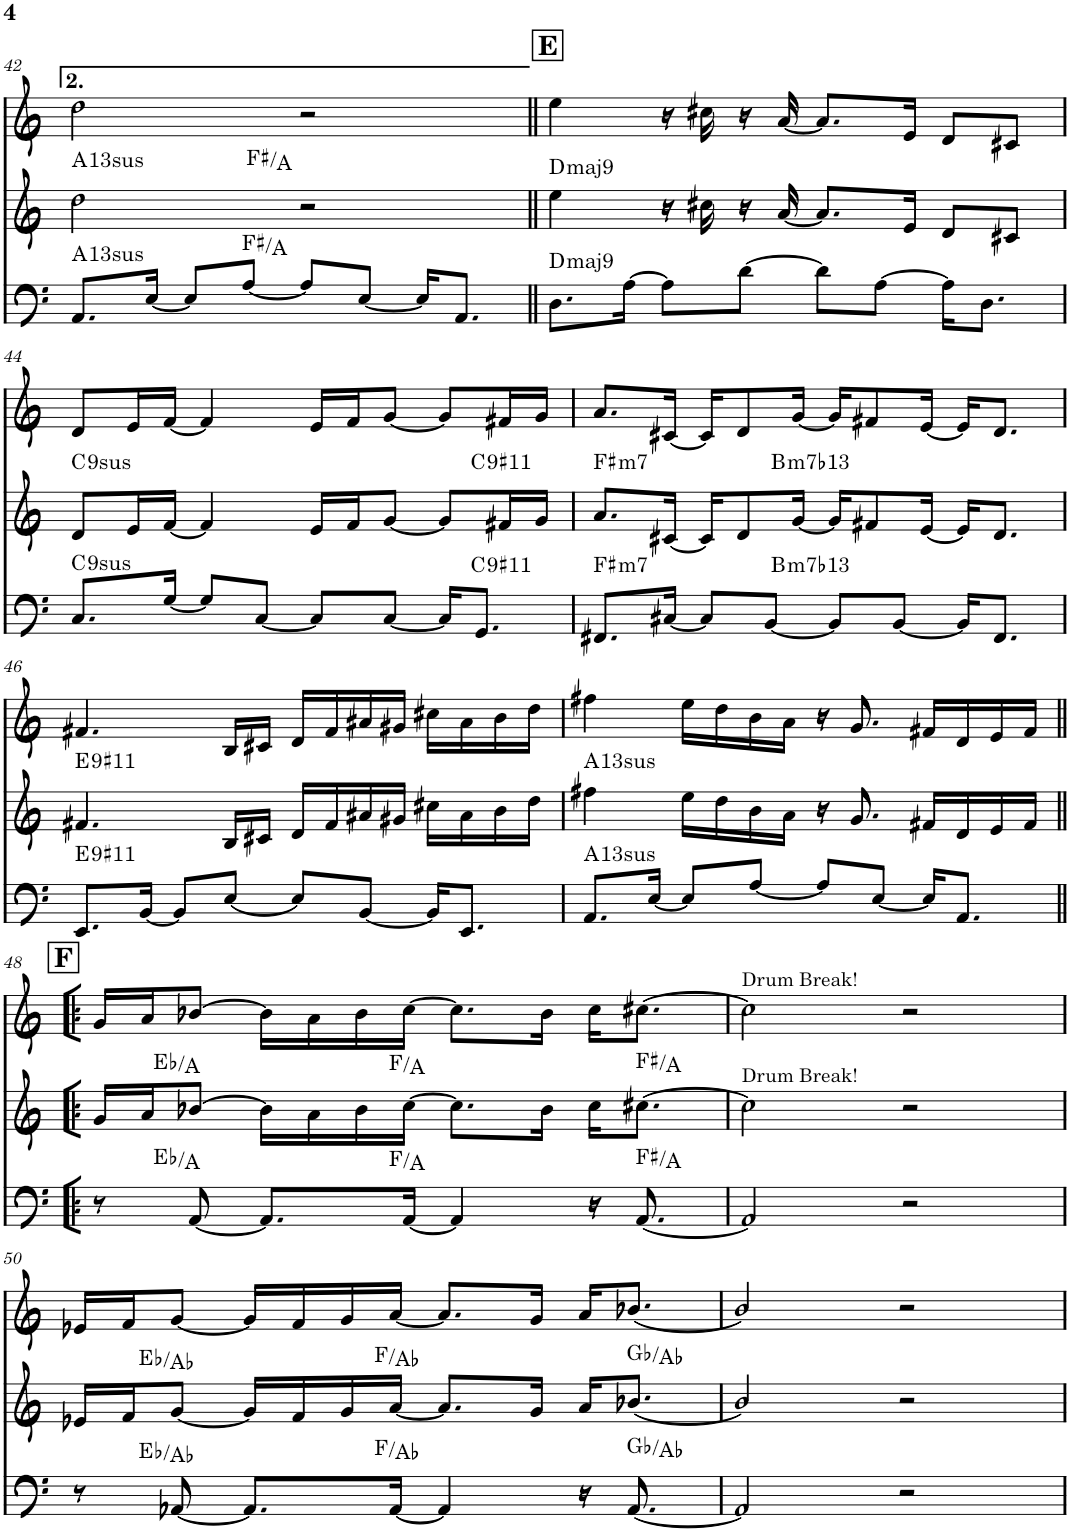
**kern	**harte	**kern	**harte	**kern
*part3	*part3	*part2	*part2	*part1
*staff3	*	*staff2	*	*staff1
*I"Electric Bass	*	*I"Vibraphone	*	*I"Piano
*I'Elec b	*	*I'Vbp	*	*I'Pno
!!LO:PB:g=z
*clefF4	*	*clefG2	*	*clefG2
*Trd7c12	*	*	*	*
*k[]	*	*k[]	*	*k[]
*M4/4	*	*M4/4	*	*M4/4
=42	=42	=42	=42	=42
!	!LO:H:kt=13sus	!	!LO:H:kt=13sus	!
*	*	*^	*	*
8.AA/L	A:sus4(7,9,11,13)	2dd\	4.ryy	A:sus4(7,9,11,13)	2dd\
[16E/Jk	.	.	.	.	.
8E/L]	.	.	.	.	.
[8A/J	F#:maj/b3	.	2ryy	F#:maj/b3	.
8A/L]	.	2r	.	.	2r
[8E/J	.	.	.	.	.
16E/KL]	.	.	.	.	.
8.AA/J	.	.	.	.	.
.	.	.	8ryy	.	.
!!LO:REH:place=s1:a:B:cj:fs=14:t=E
=43||	=43||	=43||	=43||	=43||	=43||
!	!LO:H:kt=maj9	!	!	!LO:H:kt=maj9	!
*	*	*v	*v	*	*
8.D\L	D:maj9	4ee\	D:maj9	4ee\
[16A\Jk	.	.	.	.
8A\L]	.	16r	.	16r
.	.	16cc#X\	.	16cc#X\
[8d\J	.	16r	.	16r
.	.	[16a/	.	[16a/
8d\L]	.	8.a/L]	.	8.a/L]
[8A\J	.	.	.	.
.	.	16e/Jk	.	16e/Jk
16A\KL]	.	8d/L	.	8d/L
8.D\J	.	.	.	.
.	.	8c#X/J	.	8c#X/J
!!LO:LB:g=z
=44	=44	=44	=44	=44
!	!LO:H:kt=9sus	!	!LO:H:kt=9sus	!
8.C/L	C:sus4(7,9)	8d/L	C:sus4(7,9)	8d/L
.	.	16e/L	.	16e/L
[16G/Jk	.	[16f/JJ	.	[16f/JJ
8G/L]	.	4f/]	.	4f/]
[8C/J	.	.	.	.
8C/L]	.	16e/LL	.	16e/LL
.	.	16f/J	.	16f/J
[8C/J	.	[8g/J	.	[8g/J
!	!LO:H:kt=9	!	!LO:H:kt=9	!
16C/KL]	C:9(#11)	8g/L]	C:9(#11)	8g/L]
8.GG/J	.	.	.	.
.	.	16f#X/L	.	16f#X/L
.	.	16g/JJ	.	16g/JJ
=45	=45	=45	=45	=45
!	!LO:H:kt=m7	!	!LO:H:kt=m7	!
*	*	*^	*	*
8.FF#X/L	F#:min7	8.a/L	4.ryy	F#:min7	8.a/L
[16C#X/Jk	.	[16c#X/Jk	.	.	[16c#X/Jk
8C#/L]	.	16c#/KL]	.	.	16c#/KL]
.	.	8d/	.	.	8d/
!	!LO:H:kt=m7	!	!	!LO:H:kt=m7	!
[8BB/J	B:min7(b13)	.	2ryy	B:min7(b13)	.
.	.	[16g/Jk	.	.	[16g/Jk
8BB/L]	.	16g/KL]	.	.	16g/KL]
.	.	8f#X/	.	.	8f#X/
[8BB/J	.	.	.	.	.
.	.	[16e/Jk	.	.	[16e/Jk
16BB/KL]	.	16e/KL]	.	.	16e/KL]
8.FF#/J	.	8.d/J	.	.	8.d/J
.	.	.	8ryy	.	.
!!LO:LB:g=z
=46	=46	=46	=46	=46	=46
!	!LO:H:kt=9	!	!	!LO:H:kt=9	!
*	*	*v	*v	*	*
8.EE/L	E:9(#11)	4.f#X/	E:9(#11)	4.f#X/
[16BB/Jk	.	.	.	.
8BB/L]	.	.	.	.
[8E/J	.	16B/LL	.	16B/LL
.	.	16c#X/JJ	.	16c#X/JJ
8E/L]	.	16d/LL	.	16d/LL
.	.	16f#/	.	16f#/
[8BB/J	.	16a#X/	.	16a#X/
.	.	16g#X/JJ	.	16g#X/JJ
16BB/KL]	.	16cc#X\LL	.	16cc#X\LL
8.EE/J	.	16a#\	.	16a#\
.	.	16b\	.	16b\
.	.	16dd\JJ	.	16dd\JJ
=47	=47	=47	=47	=47
!	!LO:H:kt=13sus	!	!LO:H:kt=13sus	!
8.AA/L	A:sus4(7,9,11,13)	4ff#X\	A:sus4(7,9,11,13)	4ff#X\
[16E/Jk	.	.	.	.
8E/L]	.	16ee\LL	.	16ee\LL
.	.	16dd\	.	16dd\
[8A/J	.	16b\	.	16b\
.	.	16a\JJ	.	16a\JJ
8A/L]	.	16r	.	16r
.	.	8.g/	.	8.g/
[8E/J	.	.	.	.
16E/KL]	.	16f#X/LL	.	16f#X/LL
8.AA/J	.	16d/	.	16d/
.	.	16e/	.	16e/
.	.	16f#/JJ	.	16f#/JJ
!!LO:LB:g=z
!!LO:REH:place=s1:a:B:cj:fs=14:t=F
=48!|:	=48!|:	=48!|:	=48!|:	=48!|:
*^	*	*	*	*
8r	4.ryy	Eb:maj/#4	16g/LL	Eb:maj/#4	16g/LL
.	.	.	16a/J	.	16a/J
[8AA/	.	.	[8b-X/J	.	[8b-X/J
8.AA/L]	.	.	16b-\LL]	.	16b-\LL]
.	.	.	16a\	.	16a\
.	2ryy	F:maj/3	16b-\	F:maj/3	16b-\
[16AA/Jk	.	.	[16cc\JJ	.	[16cc\JJ
4AA/]	.	.	8.cc\L]	.	8.cc\L]
.	.	.	16b-\Jk	.	16b-\Jk
16r	.	.	16cc\KL	.	16cc\KL
[8.AA/	.	F#:maj/b3	[8.cc#X\J	F#:maj/b3	[8.cc#X\J
.	8ryy	.	.	.	.
=49	=49	=49	=49	=49	=49
!	!	!	!	!	!LO:TX:a:t=Drum Break!
!	!	!	!LO:TX:a:t=Drum Break!	!	!
*v	*v	*	*	*	*
2AA/]	.	2cc#\]	.	2cc#\]
2r	.	2r	.	2r
!!LO:LB:g=z
=50	=50	=50	=50	=50
*^	*	*	*	*
8r	4.ryy	Eb:maj/4	16e-X/LL	Eb:maj/4	16e-X/LL
.	.	.	16f/J	.	16f/J
[8AA-X/	.	.	[8g/J	.	[8g/J
8.AA-/L]	.	.	16g/LL]	.	16g/LL]
.	.	.	16f/	.	16f/
.	2ryy	F:maj/b3	16g/	F:maj/b3	16g/
[16AA-/Jk	.	.	[16a/JJ	.	[16a/JJ
4AA-/]	.	.	8.a/L]	.	8.a/L]
.	.	.	16g/Jk	.	16g/Jk
16r	.	.	16a/KL	.	16a/KL
[8.AA-/	.	Gb:maj/2	[8.b-X/J	Gb:maj/2	[8.b-X/J
.	8ryy	.	.	.	.
*v	*v	*	*	*	*
=51	=51	=51	=51	=51
2AA-/]	.	2b-/]	.	2b-/]
2r	.	2r	.	2r
=	=	=	=	=
*-	*-	*-	*-	*-
